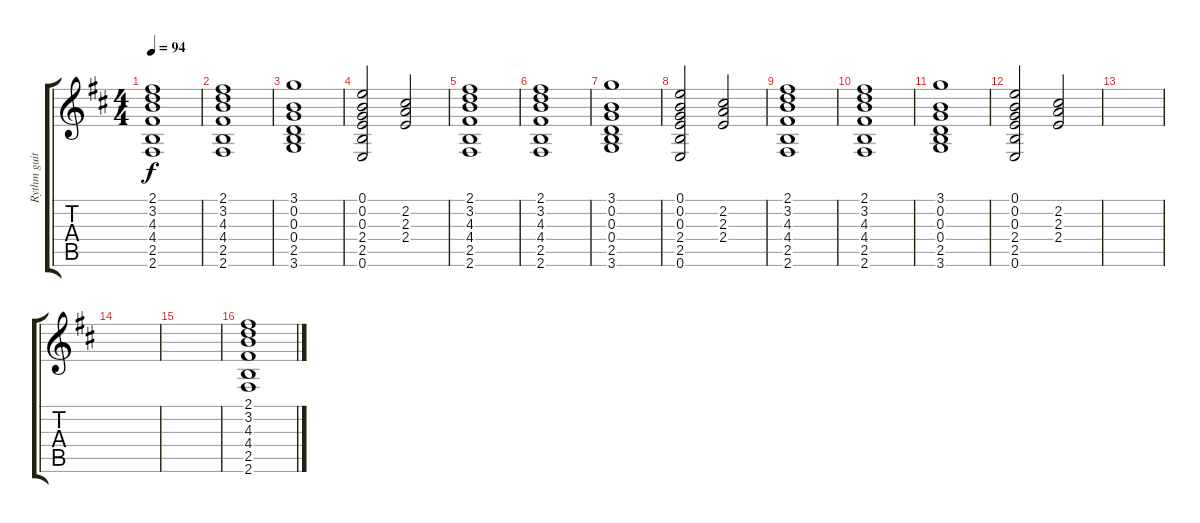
\track ("Rythm guitar" "Rythm guit") {instrument acousticguitarnylon}
\staff {score tabs}
\tuning (E4 B3 G3 D3 A2 E2) {hide}
\ts (4 4)
\tempo 94
\clef g2
\ks d
(2.1 3.2 4.3 4.4 2.5 2.6).1{dy f} |
(2.1 3.2 4.3 4.4 2.5 2.6).1 |
(3.1 0.2 0.3 0.4 2.5 3.6).1 |
(0.1 0.2 0.3 2.4 2.5 0.6).2 (2.2 2.3 2.4).2 |
(2.1 3.2 4.3 4.4 2.5 2.6).1 |
(2.1 3.2 4.3 4.4 2.5 2.6).1 |
(3.1 0.2 0.3 0.4 2.5 3.6).1 |
(0.1 0.2 0.3 2.4 2.5 0.6).2 (2.2 2.3 2.4).2 |
(2.1 3.2 4.3 4.4 2.5 2.6).1 |
(2.1 3.2 4.3 4.4 2.5 2.6).1 |
(3.1 0.2 0.3 0.4 2.5 3.6).1 |
(0.1 0.2 0.3 2.4 2.5 0.6).2 (2.2 2.3 2.4).2 |
|
|
|
(2.1 3.2 4.3 4.4 2.5 2.6).1
